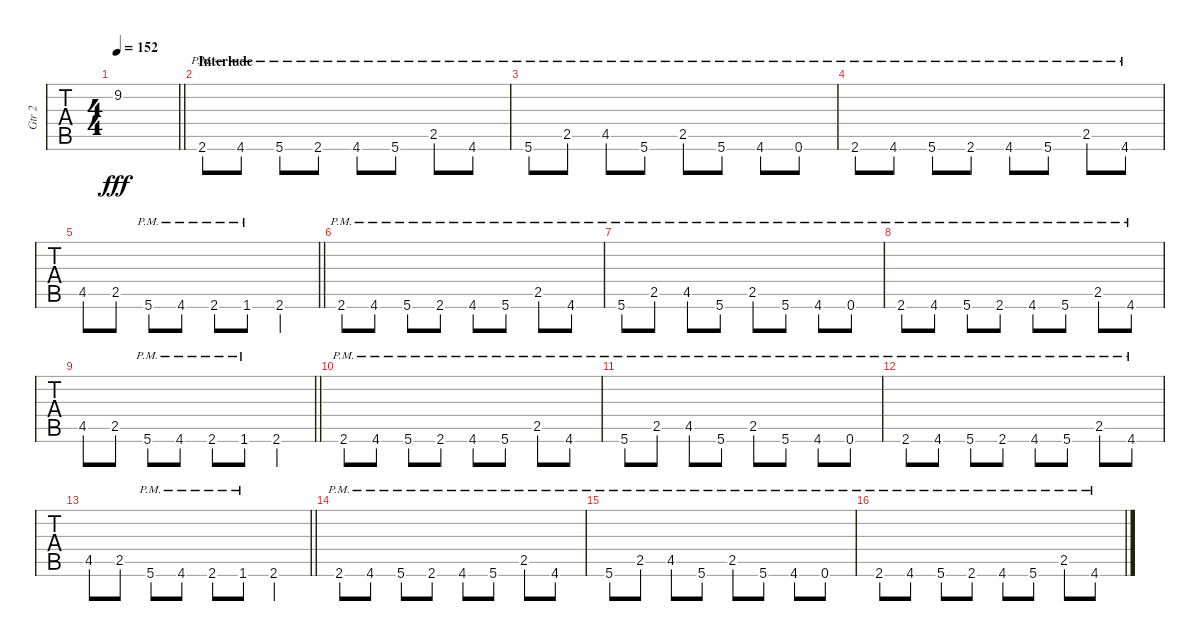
\track ("Gtr 2" "Gtr 2") {instrument distortionguitar}
\staff {tabs}
\tuning (E4 B3 G3 D3 A2 E2) {hide}
\ts (4 4)
\tempo 152
\clef g2
\barLineRight lightlight
\ks c
9.2{t}.1{dy fff} |
\section ("" "Interlude")
2.6{pm}.8 4.6{pm}.8 5.6{pm}.8 2.6{pm}.8 4.6{pm}.8 5.6{pm}.8 2.5{pm}.8 4.6{pm}.8 |
5.6{pm}.8 2.5{pm}.8 4.5{pm}.8 5.6{pm}.8 2.5{pm}.8 5.6{pm}.8 4.6{pm}.8 0.6{pm}.8 |
2.6{pm}.8 4.6{pm}.8 5.6{pm}.8 2.6{pm}.8 4.6{pm}.8 5.6{pm}.8 2.5{pm}.8 4.6{pm}.8 |
\barLineRight lightlight
4.5.8 2.5.8 5.6{pm}.8 4.6{pm}.8 2.6{pm}.8 1.6{pm}.8 2.6.4 |
2.6{pm}.8 4.6{pm}.8 5.6{pm}.8 2.6{pm}.8 4.6{pm}.8 5.6{pm}.8 2.5{pm}.8 4.6{pm}.8 |
5.6{pm}.8 2.5{pm}.8 4.5{pm}.8 5.6{pm}.8 2.5{pm}.8 5.6{pm}.8 4.6{pm}.8 0.6{pm}.8 |
2.6{pm}.8 4.6{pm}.8 5.6{pm}.8 2.6{pm}.8 4.6{pm}.8 5.6{pm}.8 2.5{pm}.8 4.6{pm}.8 |
\barLineRight lightlight
4.5.8 2.5.8 5.6{pm}.8 4.6{pm}.8 2.6{pm}.8 1.6{pm}.8 2.6.4 |
2.6{pm}.8 4.6{pm}.8 5.6{pm}.8 2.6{pm}.8 4.6{pm}.8 5.6{pm}.8 2.5{pm}.8 4.6{pm}.8 |
5.6{pm}.8 2.5{pm}.8 4.5{pm}.8 5.6{pm}.8 2.5{pm}.8 5.6{pm}.8 4.6{pm}.8 0.6{pm}.8 |
2.6{pm}.8 4.6{pm}.8 5.6{pm}.8 2.6{pm}.8 4.6{pm}.8 5.6{pm}.8 2.5{pm}.8 4.6{pm}.8 |
\barLineRight lightlight
4.5.8 2.5.8 5.6{pm}.8 4.6{pm}.8 2.6{pm}.8 1.6{pm}.8 2.6.4 |
2.6{pm}.8 4.6{pm}.8 5.6{pm}.8 2.6{pm}.8 4.6{pm}.8 5.6{pm}.8 2.5{pm}.8 4.6{pm}.8 |
5.6{pm}.8 2.5{pm}.8 4.5{pm}.8 5.6{pm}.8 2.5{pm}.8 5.6{pm}.8 4.6{pm}.8 0.6{pm}.8 |
2.6{pm}.8 4.6{pm}.8 5.6{pm}.8 2.6{pm}.8 4.6{pm}.8 5.6{pm}.8 2.5{pm}.8 4.6{pm}.8
